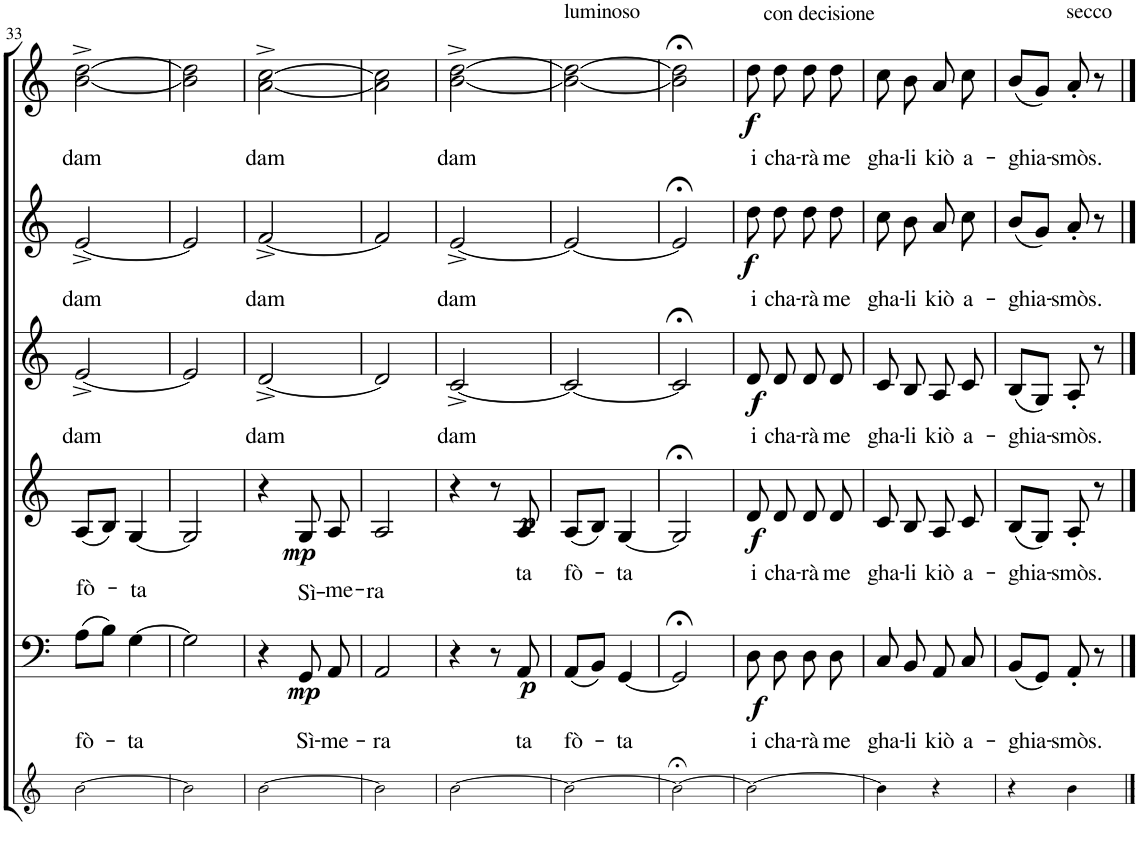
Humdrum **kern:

**kern	**kern	**text	**dynam	**kern	**text	**dynam	**kern	**text	**dynam	**kern	**text	**dynam	**kern	**text	**dynam
*part6	*part5	*part5	*part5	*part4	*part4	*part4	*part3	*part3	*part3	*part2	*part2	*part2	*part1	*part1	*part1
*staff6	*staff5	*staff5	*staff5	*staff4	*staff4	*staff4	*staff3	*staff3	*staff3	*staff2	*staff2	*staff2	*staff1	*staff1	*staff1
*I"Cimbali (in mi)	*I"Bassi	*	*	*I"Tenori	*	*	*I"Contralti	*	*	*I"Soprani I	*	*	*I"Soprani II	*	*
!!LO:PB:g=z
*clefG2	*clefF4	*	*	*clefG2	*	*	*clefG2	*	*	*clefG2	*	*	*clefG2	*	*
*	*	*	*	*	*	*	*	*	*	*Trd1c2	*	*	*Trd1c2	*	*
*k[]	*k[]	*	*	*k[]	*	*	*k[]	*	*	*k[]	*	*	*k[]	*	*
*M2/4	*M2/4	*	*	*M2/4	*	*	*M2/4	*	*	*M2/4	*	*	*M2/4	*	*
=33	=33	=33	=33	=33	=33	=33	=33	=33	=33	=33	=33	=33	=33	=33	=33
!	!	!LO:LY:b	!	!	!LO:LY:b	!	!	!LO:LY:b	!	!	!LO:LY:b	!	!	!LO:LY:b	!
[2b\	(8A\L	fò-	.	(8A/L	fò-	.	[2e^/	dam	.	[2e^/	dam	.	[2b\^ [2dd\^	dam	.
.	8B\J)	.	.	8B/J)	.	.	.	.	.	.	.	.	.	.	.
!	!	!LO:LY:b	!	!	!LO:LY:b	!	!	!	!	!	!	!	!	!	!
.	[4G\	-ta	.	[4G/	-ta	.	.	.	.	.	.	.	.	.	.
=34	=34	=34	=34	=34	=34	=34	=34	=34	=34	=34	=34	=34	=34	=34	=34
2b\]	2G\]	.	.	2G/]	.	.	2e/]	.	.	2e/]	.	.	2b\] 2dd\]	.	.
=35	=35	=35	=35	=35	=35	=35	=35	=35	=35	=35	=35	=35	=35	=35	=35
!	!	!	!	!	!	!	!	!LO:LY:b	!	!	!LO:LY:b	!	!	!LO:LY:b	!
[2b\	4r	.	.	4r	.	.	[2d^/	dam	.	[2f^/	dam	.	[2a\^ [2cc\^	dam	.
!	!	!LO:LY:b	!LO:DY:b	!	!LO:LY:b	!LO:DY:b	!	!	!	!	!	!	!	!	!
.	8GG/	Sì-	mp	8G/	Sì-	mp	.	.	.	.	.	.	.	.	.
!	!	!LO:LY:b	!	!	!LO:LY:b	!	!	!	!	!	!	!	!	!	!
.	8AA/	-me-	.	8A/	-me-	.	.	.	.	.	.	.	.	.	.
=36	=36	=36	=36	=36	=36	=36	=36	=36	=36	=36	=36	=36	=36	=36	=36
!	!	!LO:LY:b	!	!	!LO:LY:b	!	!	!	!	!	!	!	!	!	!
2b\]	2AA/	-ra	.	2A/	-ra	.	2d/]	.	.	2f/]	.	.	2a\] 2cc\]	.	.
=37	=37	=37	=37	=37	=37	=37	=37	=37	=37	=37	=37	=37	=37	=37	=37
!	!	!	!	!	!	!	!	!LO:LY:b	!	!	!LO:LY:b	!	!	!LO:LY:b	!
[2b\	4r	.	.	4r	.	.	[2c^/	dam	.	[2e^/	dam	.	[2b\^ [2dd\^	dam	.
.	8r	.	.	8r	.	.	.	.	.	.	.	.	.	.	.
!	!	!LO:LY:b	!LO:DY:b	!	!LO:LY:b	!LO:DY:b	!	!	!	!	!	!	!	!	!
.	8AA/	ta	p	8A/	ta	p	.	.	.	.	.	.	.	.	.
=38	=38	=38	=38	=38	=38	=38	=38	=38	=38	=38	=38	=38	=38	=38	=38
!	!	!	!	!	!	!	!	!	!	!	!	!	!LO:TX:a:t=luminoso	!	!
!	!	!LO:LY:b	!	!	!LO:LY:b	!	!	!	!	!	!	!	!	!	!
2b\_	(8AA/L	fò-	.	(8A/L	fò-	.	2c/_	.	.	2e/_	.	.	2b\_ 2dd\_	.	.
.	8BB/J)	.	.	8B/J)	.	.	.	.	.	.	.	.	.	.	.
!	!	!LO:LY:b	!	!	!LO:LY:b	!	!	!	!	!	!	!	!	!	!
.	[4GG/	-ta	.	[4G/	-ta	.	.	.	.	.	.	.	.	.	.
=39	=39	=39	=39	=39	=39	=39	=39	=39	=39	=39	=39	=39	=39	=39	=39
2b;<\_	2GG;</]	.	.	2G;</]	.	.	2c;</]	.	.	2e;</]	.	.	2b\];< 2dd\];<	.	.
=40	=40	=40	=40	=40	=40	=40	=40	=40	=40	=40	=40	=40	=40	=40	=40
!	!	!	!	!	!	!	!	!	!	!	!	!	!LO:TX:a:t=con decisione	!	!
!	!	!LO:LY:b	!LO:DY:b	!	!LO:LY:b	!LO:DY:b	!	!LO:LY:b	!LO:DY:b	!	!LO:LY:b	!LO:DY:b	!	!LO:LY:b	!LO:DY:b
2b\_	8D\	i	f	8d/	i	f	8d/	i	f	8dd\	i	f	8dd\	i	f
!	!	!LO:LY:b	!	!	!LO:LY:b	!	!	!LO:LY:b	!	!	!LO:LY:b	!	!	!LO:LY:b	!
.	8D\	cha-	.	8d/	cha-	.	8d/	cha-	.	8dd\	cha-	.	8dd\	cha-	.
!	!	!LO:LY:b	!	!	!LO:LY:b	!	!	!LO:LY:b	!	!	!LO:LY:b	!	!	!LO:LY:b	!
.	8D\	-rà	.	8d/	-rà	.	8d/	-rà	.	8dd\	-rà	.	8dd\	-rà	.
!	!	!LO:LY:b	!	!	!LO:LY:b	!	!	!LO:LY:b	!	!	!LO:LY:b	!	!	!LO:LY:b	!
.	8D\	me	.	8d/	me	.	8d/	me	.	8dd\	me	.	8dd\	me	.
=41	=41	=41	=41	=41	=41	=41	=41	=41	=41	=41	=41	=41	=41	=41	=41
!	!	!LO:LY:b	!	!	!LO:LY:b	!	!	!LO:LY:b	!	!	!LO:LY:b	!	!	!LO:LY:b	!
4b\]	8C/	gha-	.	8c/	gha-	.	8c/	gha-	.	8cc\	gha-	.	8cc\	gha-	.
!	!	!LO:LY:b	!	!	!LO:LY:b	!	!	!LO:LY:b	!	!	!LO:LY:b	!	!	!LO:LY:b	!
.	8BB/	-li	.	8B/	-li	.	8B/	-li	.	8b\	-li	.	8b\	-li	.
!	!	!LO:LY:b	!	!	!LO:LY:b	!	!	!LO:LY:b	!	!	!LO:LY:b	!	!	!LO:LY:b	!
4r	8AA/	kiò	.	8A/	kiò	.	8A/	kiò	.	8a/	kiò	.	8a/	kiò	.
!	!	!LO:LY:b	!	!	!LO:LY:b	!	!	!LO:LY:b	!	!	!LO:LY:b	!	!	!LO:LY:b	!
.	8C/	a-	.	8c/	a-	.	8c/	a-	.	8cc\	a-	.	8cc\	a-	.
=42	=42	=42	=42	=42	=42	=42	=42	=42	=42	=42	=42	=42	=42	=42	=42
!	!	!LO:LY:b	!	!	!LO:LY:b	!	!	!LO:LY:b	!	!	!LO:LY:b	!	!	!LO:LY:b	!
4r	(8BB/L	-ghia-	.	(8B/L	-ghia-	.	(8B/L	-ghia-	.	(8b/L	-ghia-	.	(8b/L	-ghia-	.
.	8GG/J)	.	.	8G/J)	.	.	8G/J)	.	.	8g/J)	.	.	8g/J)	.	.
!	!	!	!	!	!	!	!	!	!	!	!	!	!LO:TX:a:t=secco	!	!
!	!	!LO:LY:b	!	!	!LO:LY:b	!	!	!LO:LY:b	!	!	!LO:LY:b	!	!	!LO:LY:b	!
4b\	8AA'/	-smòs.	.	8A'/	-smòs.	.	8A'/	-smòs.	.	8a'/	-smòs.	.	8a'/	-smòs.	.
.	8r	.	.	8r	.	.	8r	.	.	8r	.	.	8r	.	.
==	==	==	==	==	==	==	==	==	==	==	==	==	==	==	==
*-	*-	*-	*-	*-	*-	*-	*-	*-	*-	*-	*-	*-	*-	*-	*-
